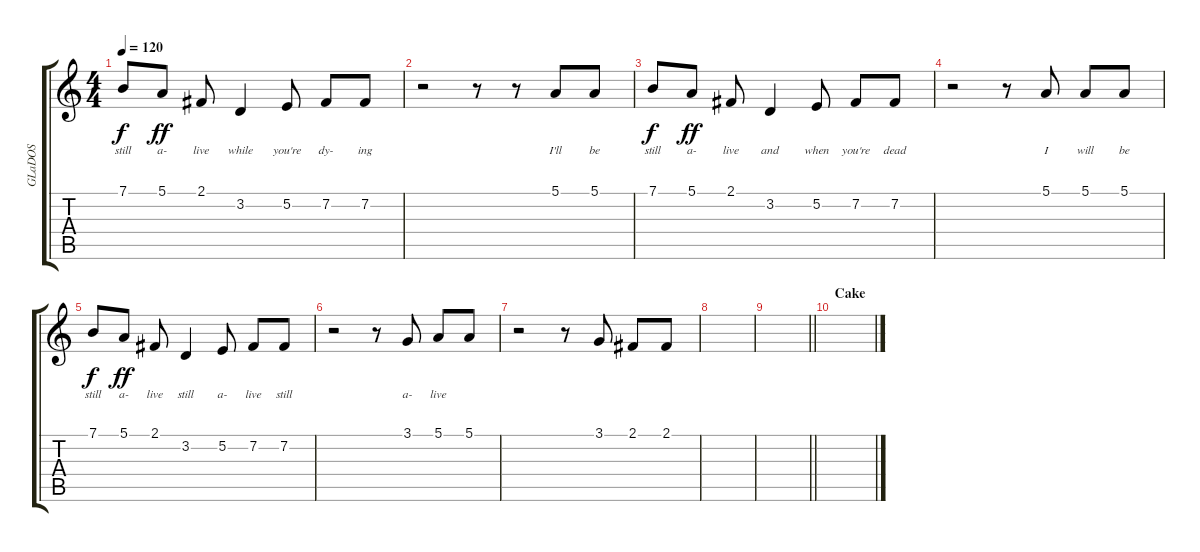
\track ("GLaDOS" "GLaDOS") {instrument voiceoohs}
\staff {score tabs}
\tuning (E4 B3 G3 D3 A2 E2) {hide}
\ts (4 4)
\tempo 120
\clef g2
\ks c
7.1.8{lyrics (0 "still") lyrics (1 "") lyrics (2 "") lyrics (3 "") lyrics (4 "") dy f} 5.1.8{lyrics (0 "a-") lyrics (1 "") lyrics (2 "") lyrics (3 "") lyrics (4 "") dy ff} 2.1.8{lyrics (0 "live") lyrics (1 "") lyrics (2 "") lyrics (3 "") lyrics (4 "")} 3.2.4{lyrics (0 "while") lyrics (1 "") lyrics (2 "") lyrics (3 "") lyrics (4 "")} 5.2.8{lyrics (0 "you're") lyrics (1 "") lyrics (2 "") lyrics (3 "") lyrics (4 "")} 7.2.8{lyrics (0 "dy-") lyrics (1 "") lyrics (2 "") lyrics (3 "") lyrics (4 "")} 7.2.8{lyrics (0 "ing") lyrics (1 "") lyrics (2 "") lyrics (3 "") lyrics (4 "")} |
r.2 r.8 r.8 5.1.8{lyrics (0 "I'll") lyrics (1 "") lyrics (2 "") lyrics (3 "") lyrics (4 "")} 5.1.8{lyrics (0 "be") lyrics (1 "") lyrics (2 "") lyrics (3 "") lyrics (4 "")} |
7.1.8{lyrics (0 "still") lyrics (1 "") lyrics (2 "") lyrics (3 "") lyrics (4 "") dy f} 5.1.8{lyrics (0 "a-") lyrics (1 "") lyrics (2 "") lyrics (3 "") lyrics (4 "") dy ff} 2.1.8{lyrics (0 "live") lyrics (1 "") lyrics (2 "") lyrics (3 "") lyrics (4 "")} 3.2.4{lyrics (0 "and") lyrics (1 "") lyrics (2 "") lyrics (3 "") lyrics (4 "")} 5.2.8{lyrics (0 "when") lyrics (1 "") lyrics (2 "") lyrics (3 "") lyrics (4 "")} 7.2.8{lyrics (0 "you're") lyrics (1 "") lyrics (2 "") lyrics (3 "") lyrics (4 "")} 7.2.8{lyrics (0 "dead") lyrics (1 "") lyrics (2 "") lyrics (3 "") lyrics (4 "")} |
r.2 r.8 5.1.8{lyrics (0 "I") lyrics (1 "") lyrics (2 "") lyrics (3 "") lyrics (4 "")} 5.1.8{lyrics (0 "will") lyrics (1 "") lyrics (2 "") lyrics (3 "") lyrics (4 "")} 5.1.8{lyrics (0 "be") lyrics (1 "") lyrics (2 "") lyrics (3 "") lyrics (4 "")} |
7.1.8{lyrics (0 "still") lyrics (1 "") lyrics (2 "") lyrics (3 "") lyrics (4 "") dy f} 5.1.8{lyrics (0 "a-") lyrics (1 "") lyrics (2 "") lyrics (3 "") lyrics (4 "") dy ff} 2.1.8{lyrics (0 "live") lyrics (1 "") lyrics (2 "") lyrics (3 "") lyrics (4 "")} 3.2.4{lyrics (0 "still") lyrics (1 "") lyrics (2 "") lyrics (3 "") lyrics (4 "")} 5.2.8{lyrics (0 "a-") lyrics (1 "") lyrics (2 "") lyrics (3 "") lyrics (4 "")} 7.2.8{lyrics (0 "live") lyrics (1 "") lyrics (2 "") lyrics (3 "") lyrics (4 "")} 7.2.8{lyrics (0 "still") lyrics (1 "") lyrics (2 "") lyrics (3 "") lyrics (4 "")} |
r.2 r.8 3.1.8{lyrics (0 "a-") lyrics (1 "") lyrics (2 "") lyrics (3 "") lyrics (4 "")} 5.1.8{lyrics (0 "live") lyrics (1 "") lyrics (2 "") lyrics (3 "") lyrics (4 "")} 5.1.8 |
r.2 r.8 3.1.8 2.1.8 2.1.8 |
|
\barLineRight lightlight
|
\section ("" "Cake")
